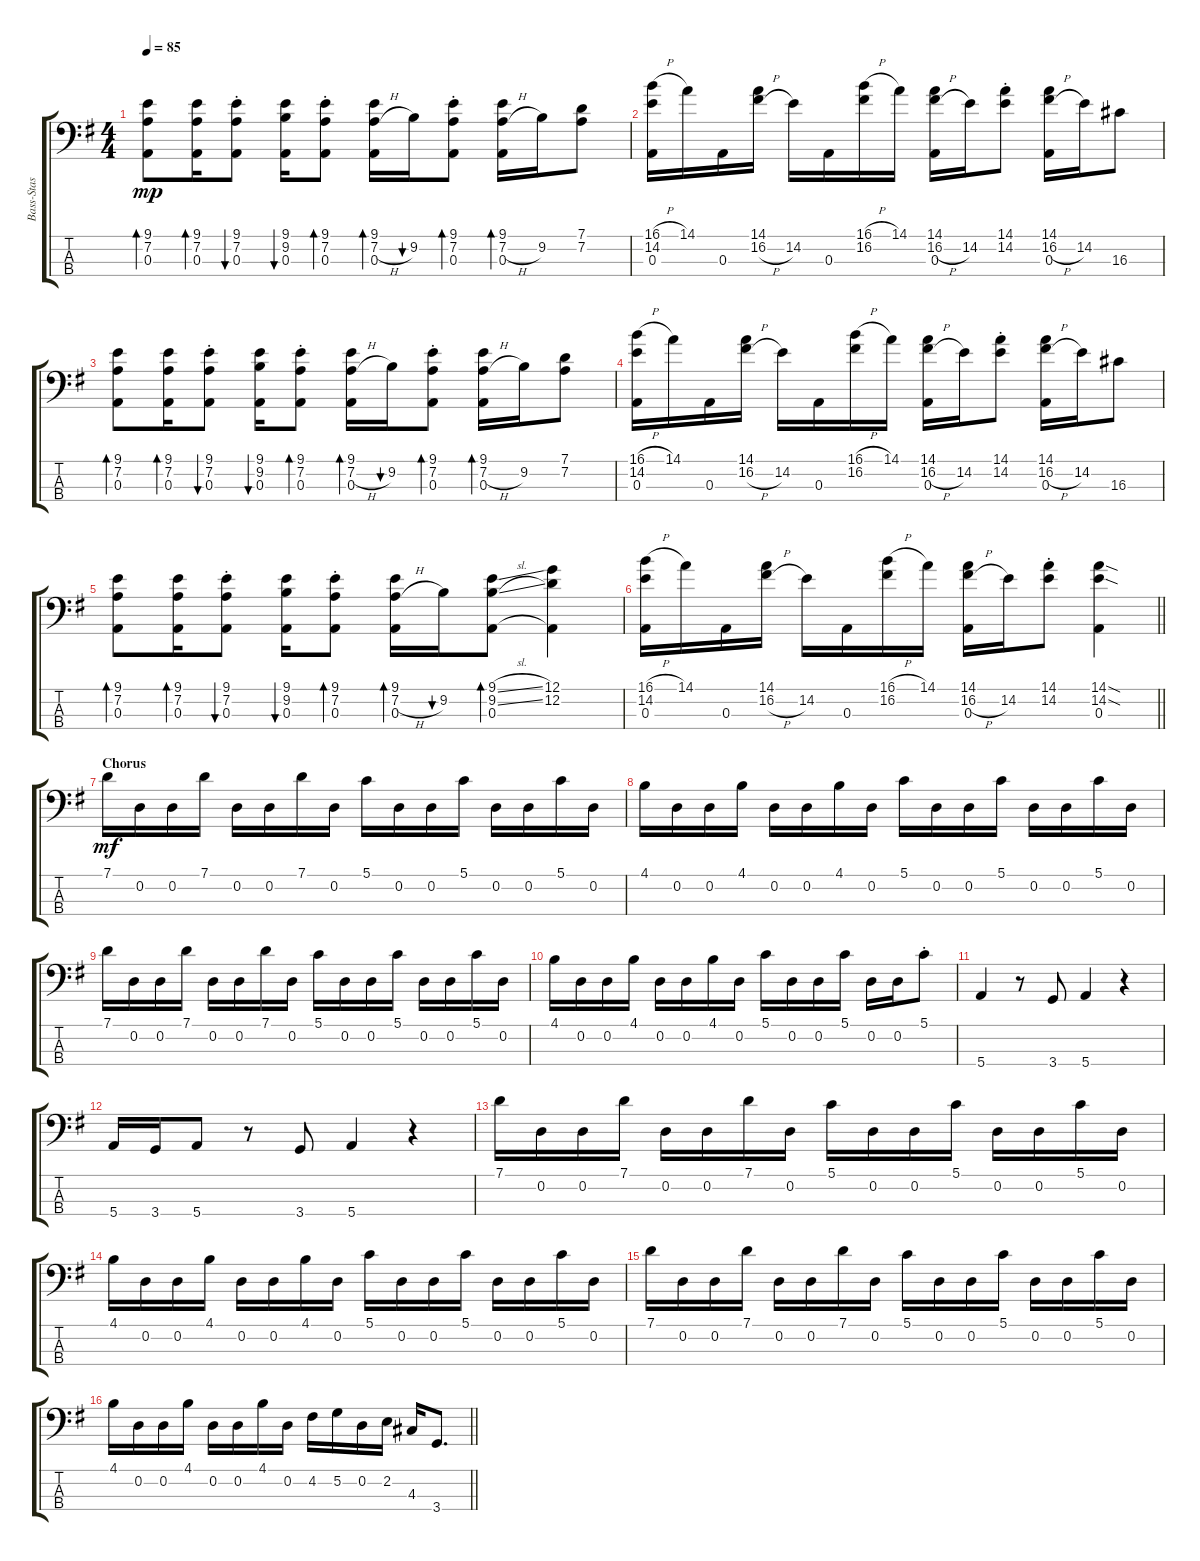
\track ("Bass-Stas" "Bass-Stas") {instrument electricbassfinger}
\staff {score tabs}
\tuning (G2 D2 A1 E1) {hide}
\ts (4 4)
\tempo 85
\clef f4
\ks eminor
(9.1 7.2 0.3).8{bd 60 dy mp} (9.1 7.2 0.3).16{bd 60} (9.1{st} 7.2{st} 0.3{st}).8{bu 60} (9.1 9.2 0.3).16{bu 60} (9.1{st} 7.2{st} 0.3{st}).8{bd 60} (9.1 7.2{h} 0.3).16{bd 60} 9.2.16{bu 60} (9.1{st} 7.2{st} 0.3).8{bd 60} (9.1 7.2{h} 0.3).16{bd 60} 9.2.16 (7.1 7.2).8 |
(16.1{h} 14.2 0.3).16 14.1.16 0.3.16 (14.1 16.2{h}).16 14.2.16 0.3.16 (16.1{h} 16.2).16 14.1.16 (14.1 16.2{h} 0.3).16 14.2.16 (14.1{st} 14.2{st}).8 (14.1 16.2{h} 0.3).16 14.2.16 16.3.8 |
(9.1 7.2 0.3).8{bd 60} (9.1 7.2 0.3).16{bd 60} (9.1{st} 7.2{st} 0.3{st}).8{bu 60} (9.1 9.2 0.3).16{bu 60} (9.1{st} 7.2{st} 0.3{st}).8{bd 60} (9.1 7.2{h} 0.3).16{bd 60} 9.2.16{bu 60} (9.1{st} 7.2{st} 0.3).8{bd 60} (9.1 7.2{h} 0.3).16{bd 60} 9.2.16 (7.1 7.2).8 |
(16.1{h} 14.2 0.3).16 14.1.16 0.3.16 (14.1 16.2{h}).16 14.2.16 0.3.16 (16.1{h} 16.2).16 14.1.16 (14.1 16.2{h} 0.3).16 14.2.16 (14.1{st} 14.2{st}).8 (14.1 16.2{h} 0.3).16 14.2.16 16.3.8 |
(9.1 7.2 0.3).8{bd 60} (9.1 7.2 0.3).16{bd 60} (9.1{st} 7.2{st} 0.3{st}).8{bu 60} (9.1 9.2 0.3).16{bu 60} (9.1{st} 7.2{st} 0.3{st}).8{bd 60} (9.1 7.2{h} 0.3).16{bd 60} 9.2.16{bu 60} (9.1{sl} 9.2{sl} 0.3).8{bd 60} (12.1 12.2 0.3{t}).4 |
\barLineRight lightlight
(16.1{h} 14.2 0.3).16 14.1.16 0.3.16 (14.1 16.2{h}).16 14.2.16 0.3.16 (16.1{h} 16.2).16 14.1.16 (14.1 16.2{h} 0.3).16 14.2.16 (14.1{st} 14.2{st}).8 (14.1{sod} 14.2{sod} 0.3).4 |
\section ("" "Chorus")
7.1.16{dy mf} 0.2.16 0.2.16 7.1.16 0.2.16 0.2.16 7.1.16 0.2.16 5.1.16 0.2.16 0.2.16 5.1.16 0.2.16 0.2.16 5.1.16 0.2.16 |
4.1.16 0.2.16 0.2.16 4.1.16 0.2.16 0.2.16 4.1.16 0.2.16 5.1.16 0.2.16 0.2.16 5.1.16 0.2.16 0.2.16 5.1.16 0.2.16 |
7.1.16 0.2.16 0.2.16 7.1.16 0.2.16 0.2.16 7.1.16 0.2.16 5.1.16 0.2.16 0.2.16 5.1.16 0.2.16 0.2.16 5.1.16 0.2.16 |
4.1.16 0.2.16 0.2.16 4.1.16 0.2.16 0.2.16 4.1.16 0.2.16 5.1.16 0.2.16 0.2.16 5.1.16 0.2.16 0.2.16 5.1{st}.8 |
5.4.4 r.8 3.4.8 5.4.4 r.4 |
5.4.16 3.4.16 5.4.8 r.8 3.4.8 5.4.4 r.4 |
7.1.16 0.2.16 0.2.16 7.1.16 0.2.16 0.2.16 7.1.16 0.2.16 5.1.16 0.2.16 0.2.16 5.1.16 0.2.16 0.2.16 5.1.16 0.2.16 |
4.1.16 0.2.16 0.2.16 4.1.16 0.2.16 0.2.16 4.1.16 0.2.16 5.1.16 0.2.16 0.2.16 5.1.16 0.2.16 0.2.16 5.1.16 0.2.16 |
7.1.16 0.2.16 0.2.16 7.1.16 0.2.16 0.2.16 7.1.16 0.2.16 5.1.16 0.2.16 0.2.16 5.1.16 0.2.16 0.2.16 5.1.16 0.2.16 |
\barLineRight lightlight
4.1.16 0.2.16 0.2.16 4.1.16 0.2.16 0.2.16 4.1.16 0.2.16 4.2.16 5.2.16 0.2.16 2.2.16 4.3.16 3.4.8{d}
